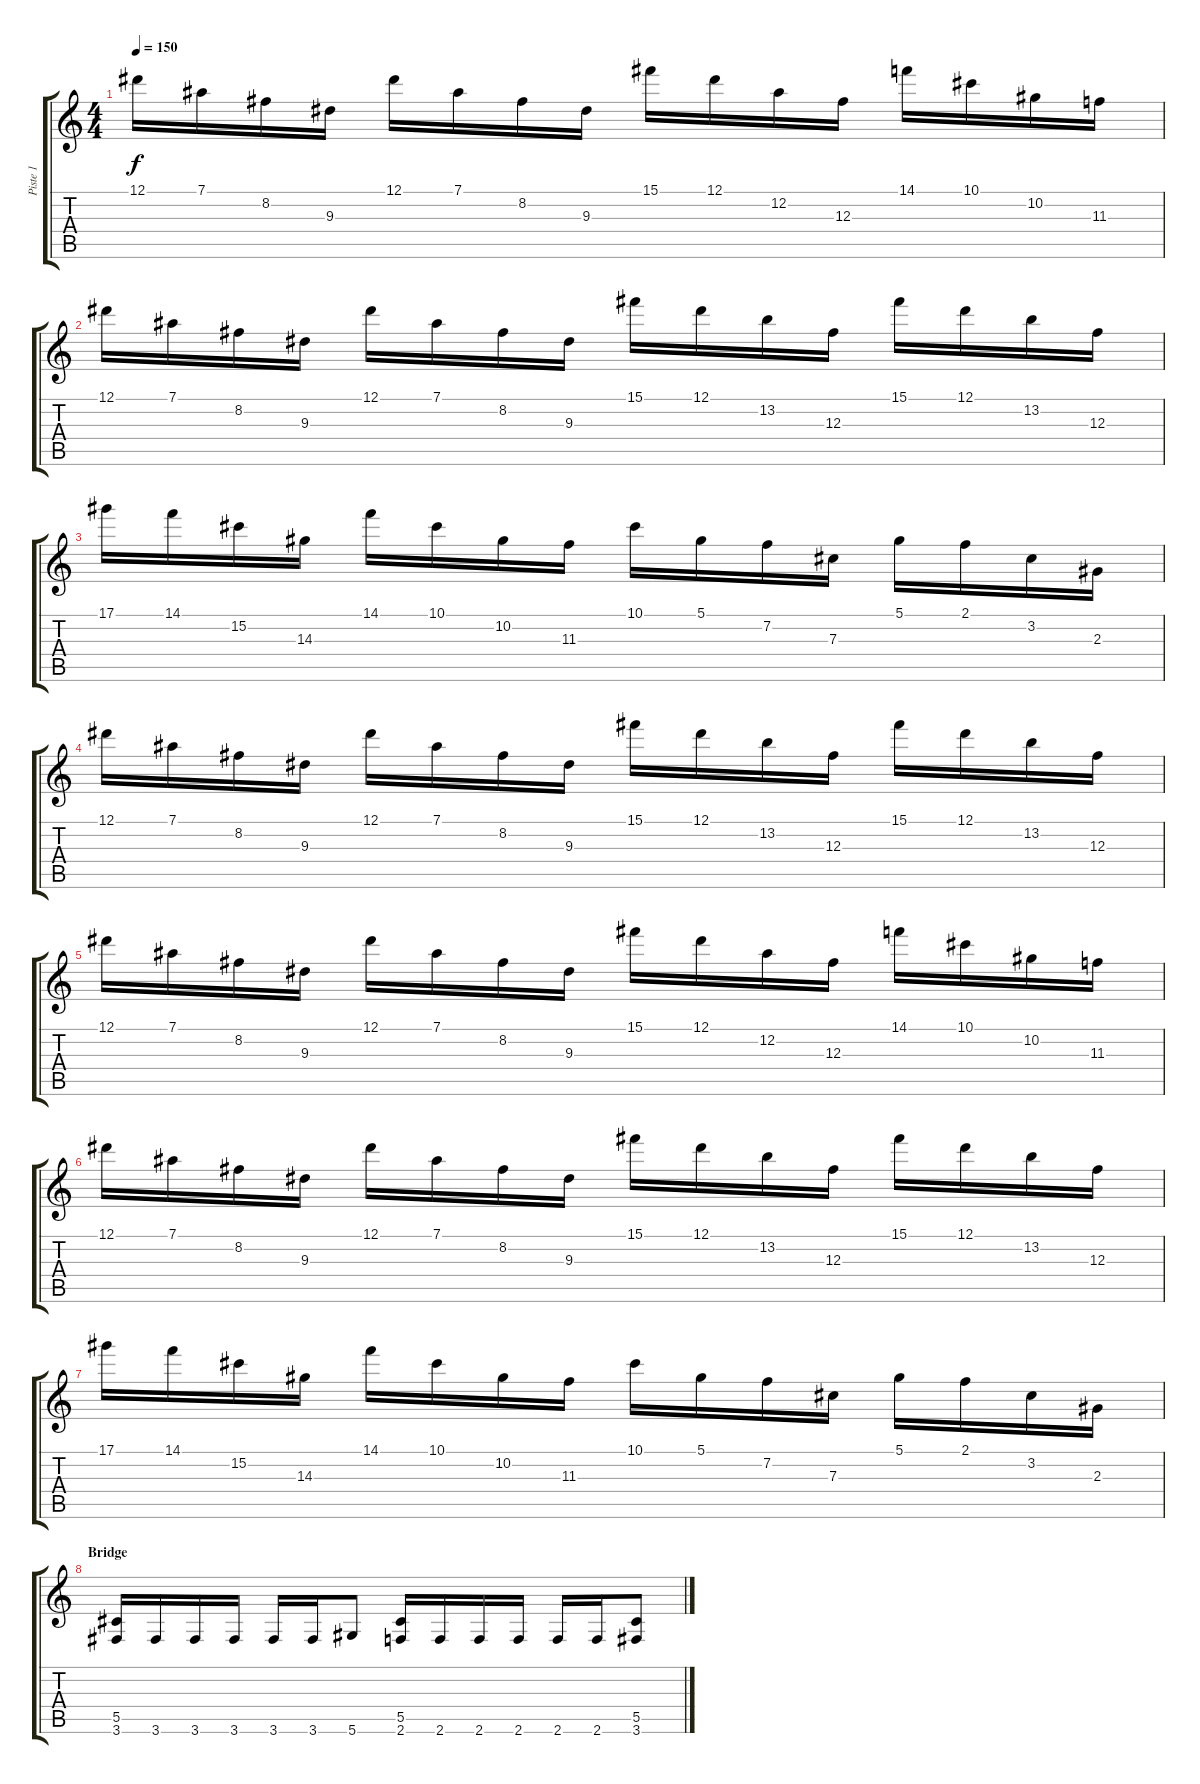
\track ("Piste 1" "Piste 1") {instrument distortionguitar}
\staff {score tabs}
\tuning (Eb4 Bb3 Gb3 Db3 Ab2 Eb2) {hide}
\ts (4 4)
\tempo 150
\clef g2
\ks c
12.1.16{dy f} 7.1.16 8.2.16 9.3.16 12.1.16 7.1.16 8.2.16 9.3.16 15.1.16 12.1.16 12.2.16 12.3.16 14.1.16 10.1.16 10.2.16 11.3.16 |
12.1.16 7.1.16 8.2.16 9.3.16 12.1.16 7.1.16 8.2.16 9.3.16 15.1.16 12.1.16 13.2.16 12.3.16 15.1.16 12.1.16 13.2.16 12.3.16 |
17.1.16 14.1.16 15.2.16 14.3.16 14.1.16 10.1.16 10.2.16 11.3.16 10.1.16 5.1.16 7.2.16 7.3.16 5.1.16 2.1.16 3.2.16 2.3.16 |
12.1.16 7.1.16 8.2.16 9.3.16 12.1.16 7.1.16 8.2.16 9.3.16 15.1.16 12.1.16 13.2.16 12.3.16 15.1.16 12.1.16 13.2.16 12.3.16 |
12.1.16 7.1.16 8.2.16 9.3.16 12.1.16 7.1.16 8.2.16 9.3.16 15.1.16 12.1.16 12.2.16 12.3.16 14.1.16 10.1.16 10.2.16 11.3.16 |
12.1.16 7.1.16 8.2.16 9.3.16 12.1.16 7.1.16 8.2.16 9.3.16 15.1.16 12.1.16 13.2.16 12.3.16 15.1.16 12.1.16 13.2.16 12.3.16 |
17.1.16 14.1.16 15.2.16 14.3.16 14.1.16 10.1.16 10.2.16 11.3.16 10.1.16 5.1.16 7.2.16 7.3.16 5.1.16 2.1.16 3.2.16 2.3.16 |
\section ("" "Bridge")
(5.5 3.6).16 3.6.16 3.6.16 3.6.16 3.6.16 3.6.16 5.6.8 (5.5 2.6).16 2.6.16 2.6.16 2.6.16 2.6.16 2.6.16 (5.5 3.6).8
